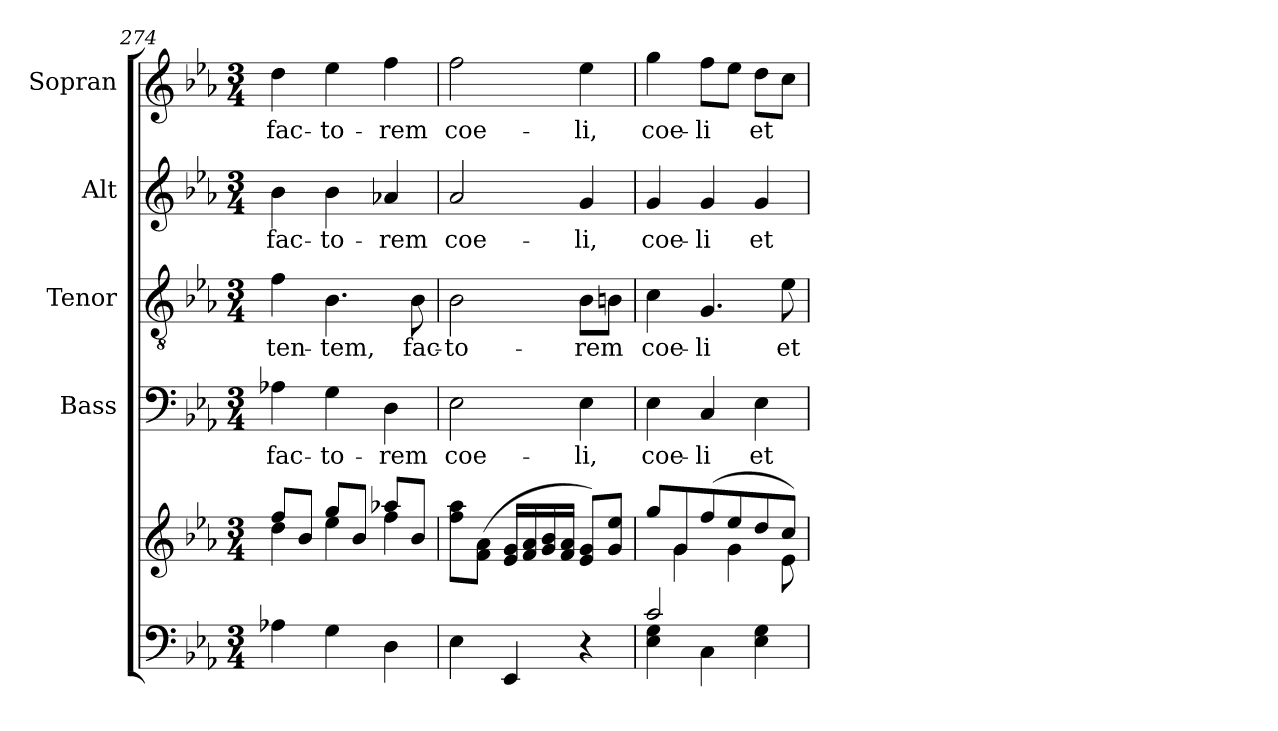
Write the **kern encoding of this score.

**kern	**kern	**kern	**text	**kern	**text	**kern	**text	**kern	**text
*part5	*part5	*part4	*part4	*part3	*part3	*part2	*part2	*part1	*part1
*staff6	*staff5	*staff4	*staff4	*staff3	*staff3	*staff2	*staff2	*staff1	*staff1
*	*	*I"Bass	*	*I"Tenor	*	*I"Alt	*	*I"Sopran	*
*	*	*I'B.	*	*I'T.	*	*I'A.	*	*I'S.	*
*clefF4	*clefG2	*clefF4	*	*clefGv2	*	*clefG2	*	*clefG2	*
*k[b-e-a-]	*k[b-e-a-]	*k[b-e-a-]	*	*k[b-e-a-]	*	*k[b-e-a-]	*	*k[b-e-a-]	*
*E-:	*E-:	*E-:	*	*E-:	*	*E-:	*	*E-:	*
*M3/4	*M3/4	*M3/4	*	*M3/4	*	*M3/4	*	*M3/4	*
=274	=274	=274	=274	=274	=274	=274	=274	=274	=274
*	*^	*	*	*	*	*	*	*	*
!	!	!	!	!LO:LY:b	!	!LO:LY:b	!	!LO:LY:b	!	!LO:LY:b
4A-X\	8ff/L	4dd\	4A-X\	fac-	4f\	-ten-	4b-\	fac-	4dd\	fac-
.	8b-/J	.	.	.	.	.	.	.	.	.
!	!	!	!	!LO:LY:b	!	!LO:LY:b	!	!LO:LY:b	!	!LO:LY:b
4G\	8gg/L	4ee-\	4G\	-to-	4.B-\	-tem,	4b-\	-to-	4ee-\	-to-
.	8b-/J	.	.	.	.	.	.	.	.	.
!	!	!	!	!LO:LY:b	!	!	!	!LO:LY:b	!	!LO:LY:b
4D\	8aa-X/L	4ff\	4D\	-rem	.	.	4a-X/	-rem	4ff\	-rem
!	!	!	!	!	!	!LO:LY:b	!	!	!	!
.	8b-/J	.	.	.	8B-\	fac-	.	.	.	.
*	*v	*v	*	*	*	*	*	*	*	*
=275	=275	=275	=275	=275	=275	=275	=275	=275	=275
!	!	!	!LO:LY:b	!	!LO:LY:b	!	!LO:LY:b	!	!LO:LY:b
4E-\	8ff\ 8aa-\L	2E-\	coe-	2B-\	-to-	2a-/	coe-	2ff\	coe-
.	(8f\ 8a-\J	.	.	.	.	.	.	.	.
4EE-/	16e-/ 16g/LL	.	.	.	.	.	.	.	.
.	16f/ 16a-/	.	.	.	.	.	.	.	.
.	16g/ 16b-/	.	.	.	.	.	.	.	.
.	16f/ 16a-/JJ	.	.	.	.	.	.	.	.
!	!	!	!LO:LY:b	!	!LO:LY:b	!	!LO:LY:b	!	!LO:LY:b
4r	8e-/ 8g/L)	4E-\	-li,	8B-\L	-rem	4g/	-li,	4ee-\	-li,
.	8g/ 8ee-/J	.	.	8Bn\J	.	.	.	.	.
=276	=276	=276	=276	=276	=276	=276	=276	=276	=276
*^	*^	*	*	*	*	*	*	*	*
!	!	!	!	!	!LO:LY:b	!	!LO:LY:b	!	!LO:LY:b	!	!LO:LY:b
2c/	4E-\ 4G\	8gg/L	8ryy	4E-\	coe-	4c\	coe-	4g/	coe-	4gg\	coe-
.	.	8g/	4g\	.	.	.	.	.	.	.	.
!	!	!	!	!	!LO:LY:b	!	!LO:LY:b	!	!LO:LY:b	!	!LO:LY:b
.	4C\	(>8ff/	.	4C/	-li	4.G/	-li	4g/	-li	8ff\L	-li
.	.	8ee-/	4g\	.	.	.	.	.	.	8ee-\J	.
!	!	!	!	!	!LO:LY:b	!	!	!	!LO:LY:b	!	!LO:LY:b
4ryy	4E-\ 4G\	8dd/	.	4E-\	et	.	.	4g/	et	8dd\L	et
!	!	!	!	!	!	!	!LO:LY:b	!	!	!	!
.	.	8cc/J)	8e-\	.	.	8e-\	et	.	.	8cc\J	.
*v	*v	*	*	*	*	*	*	*	*	*	*
*	*v	*v	*	*	*	*	*	*	*	*
=	=	=	=	=	=	=	=	=	=
*-	*-	*-	*-	*-	*-	*-	*-	*-	*-
